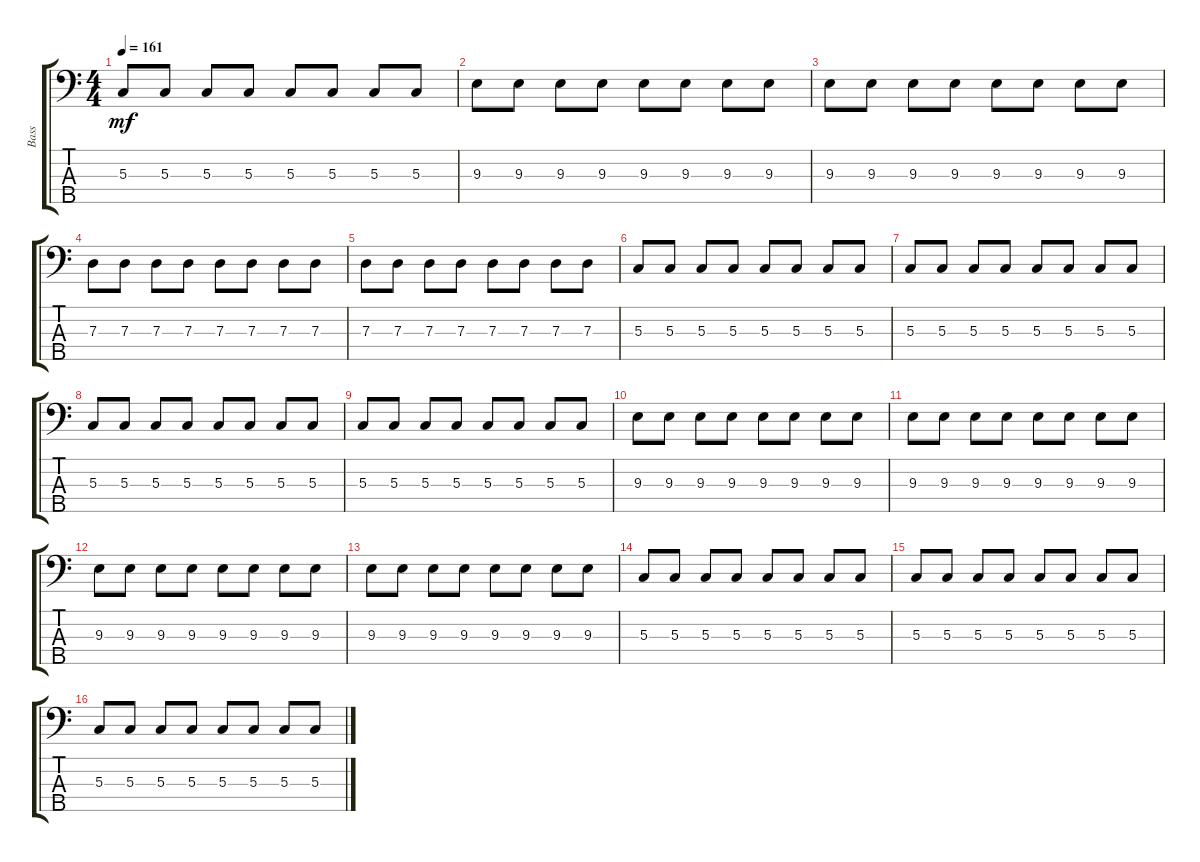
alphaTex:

\track ("Bass" "Bass") {instrument electricbassfinger}
\staff {score tabs}
\tuning (F2 C2 G1 D1 A0) {hide}
\ts (4 4)
\tempo 161
\clef f4
\ks c
5.3.8{dy mf} 5.3.8 5.3.8 5.3.8 5.3.8 5.3.8 5.3.8 5.3.8 |
9.3.8 9.3.8 9.3.8 9.3.8 9.3.8 9.3.8 9.3.8 9.3.8 |
9.3.8 9.3.8 9.3.8 9.3.8 9.3.8 9.3.8 9.3.8 9.3.8 |
7.3.8 7.3.8 7.3.8 7.3.8 7.3.8 7.3.8 7.3.8 7.3.8 |
7.3.8 7.3.8 7.3.8 7.3.8 7.3.8 7.3.8 7.3.8 7.3.8 |
5.3.8 5.3.8 5.3.8 5.3.8 5.3.8 5.3.8 5.3.8 5.3.8 |
5.3.8 5.3.8 5.3.8 5.3.8 5.3.8 5.3.8 5.3.8 5.3.8 |
5.3.8 5.3.8 5.3.8 5.3.8 5.3.8 5.3.8 5.3.8 5.3.8 |
5.3.8 5.3.8 5.3.8 5.3.8 5.3.8 5.3.8 5.3.8 5.3.8 |
9.3.8 9.3.8 9.3.8 9.3.8 9.3.8 9.3.8 9.3.8 9.3.8 |
9.3.8 9.3.8 9.3.8 9.3.8 9.3.8 9.3.8 9.3.8 9.3.8 |
9.3.8 9.3.8 9.3.8 9.3.8 9.3.8 9.3.8 9.3.8 9.3.8 |
9.3.8 9.3.8 9.3.8 9.3.8 9.3.8 9.3.8 9.3.8 9.3.8 |
5.3.8 5.3.8 5.3.8 5.3.8 5.3.8 5.3.8 5.3.8 5.3.8 |
5.3.8 5.3.8 5.3.8 5.3.8 5.3.8 5.3.8 5.3.8 5.3.8 |
5.3.8 5.3.8 5.3.8 5.3.8 5.3.8 5.3.8 5.3.8 5.3.8
